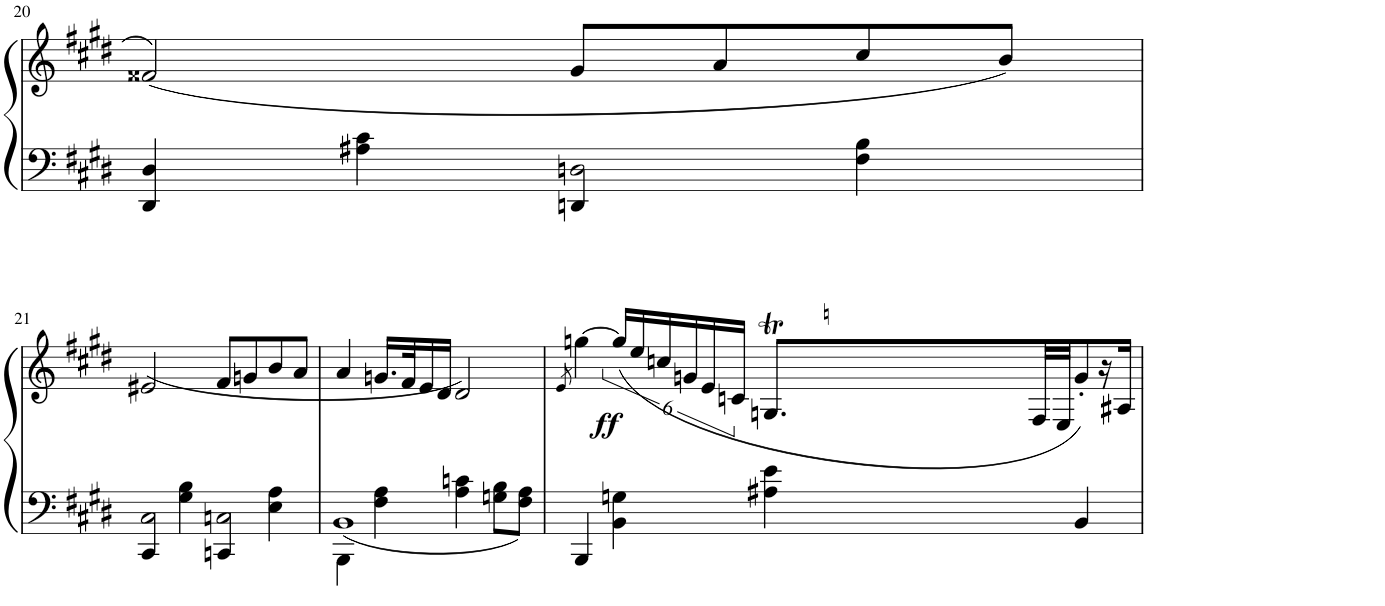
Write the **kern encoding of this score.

**kern	**kern	**dynam
*part1	*part1	*part1
*staff2	*staff1	*staff1/2
*I"Piano	*	*
*I'Pno	*	*
!!LO:PB:g=z
*clefF4	*clefG2	*
*k[f#c#g#d#]	*k[f#c#g#d#]	*
*M4/4	*M4/4	*
*met(c)	*met(c)	*
=20	=20	=20
*^	*	*
4DD#/ 4D#/	2ryy	(2f##X/	.
4A#X\ 4c#\	.	.	.
2Dn	4DDn/	8g#/L	.
.	.	8a/	.
.	4F#\ 4B\	8cc#/	.
.	.	8b/J)	.
!!LO:LB:g=z
=21	=21	=21	=21
2C#	4CC#/	(2e#X/	.
.	4G#\ 4B\	.	.
2Cn	4CCn/	8f#/L	.
.	.	8gn/	.
.	4E\ 4A\	8b/	.
.	.	8a/J	.
=22	=22	=22	=22
1BB	4BBB\	4a/	.
.	4F#\ 4A\	16.gn/LL	.
.	.	32f#/K	.
.	.	16e/	.
.	.	16d#/JJ	.
.	4A\ 4cn\	2d#/)	.
.	8Gn\ 8B\L	.	.
.	8F#\ 8A\J	.	.
*v	*v	*	*
=23	=23	=23
.	8qe/	.
*	*^	*
!	!	!	!LO:DY:b
4BBB/	[4ggn\	64ryy	ff
*	*v	*v	*
4BB\ 4Gn\	(24gg/LL]	.
.	24ee/	.
.	24ccn/	.
.	24gn/	.
.	24e/	.
.	24cn/JJ	.
4A#X\ 4e\	8.GnT/L	.
*	*^	*
.	.	64A!	.
.	.	64G!	.
.	.	64A!	.
.	.	64Gn!	.
.	.	64A!	.
.	.	64G!	.
.	.	64A!	.
.	.	64G!	.
.	.	64A!	.
*	*	*Xtuplet	*
.	.	96G!	.
.	.	96A!	.
.	.	96G!	.
.	32F#/LL	4ryy	.
.	32E/JJ	.	.
4BB/	8g'/)	.	.
.	16r	.	.
.	16A#X/JJ	16ryy	.
*	*v	*v	*
=	=	=
*-	*-	*-
